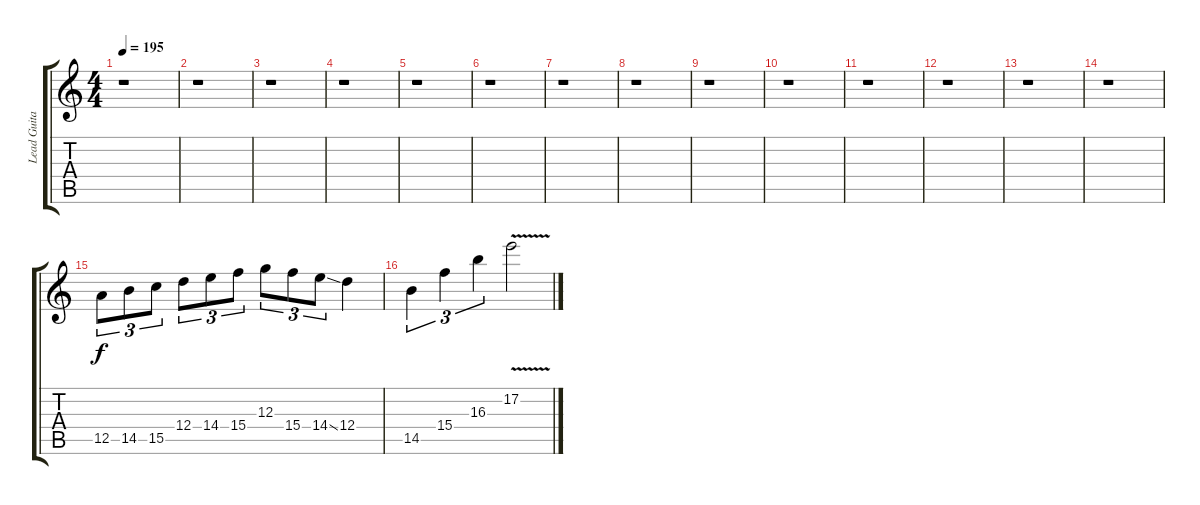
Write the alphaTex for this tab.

\track ("Lead Guitar (Kirk)" "Lead Guita") {instrument distortionguitar}
\staff {score tabs}
\tuning (E4 B3 G3 D3 A2 E2) {hide}
\ts (4 4)
\tempo 195
\clef g2
\ks c
r.1{dy f} |
r.1 |
r.1 |
r.1 |
r.1 |
r.1 |
r.1 |
r.1 |
r.1 |
r.1 |
r.1 |
r.1 |
r.1 |
r.1 |
12.5.8{tu (3 2)} 14.5.8{tu (3 2)} 15.5.8{tu (3 2)} 12.4.8{tu (3 2)} 14.4.8{tu (3 2)} 15.4.8{tu (3 2)} 12.3.8{tu (3 2)} 15.4.8{tu (3 2)} 14.4{ss}.8{tu (3 2)} 12.4.4 |
14.5.4{tu (3 2)} 15.4.4{tu (3 2)} 16.3.4{tu (3 2)} 17.2{v}.2
